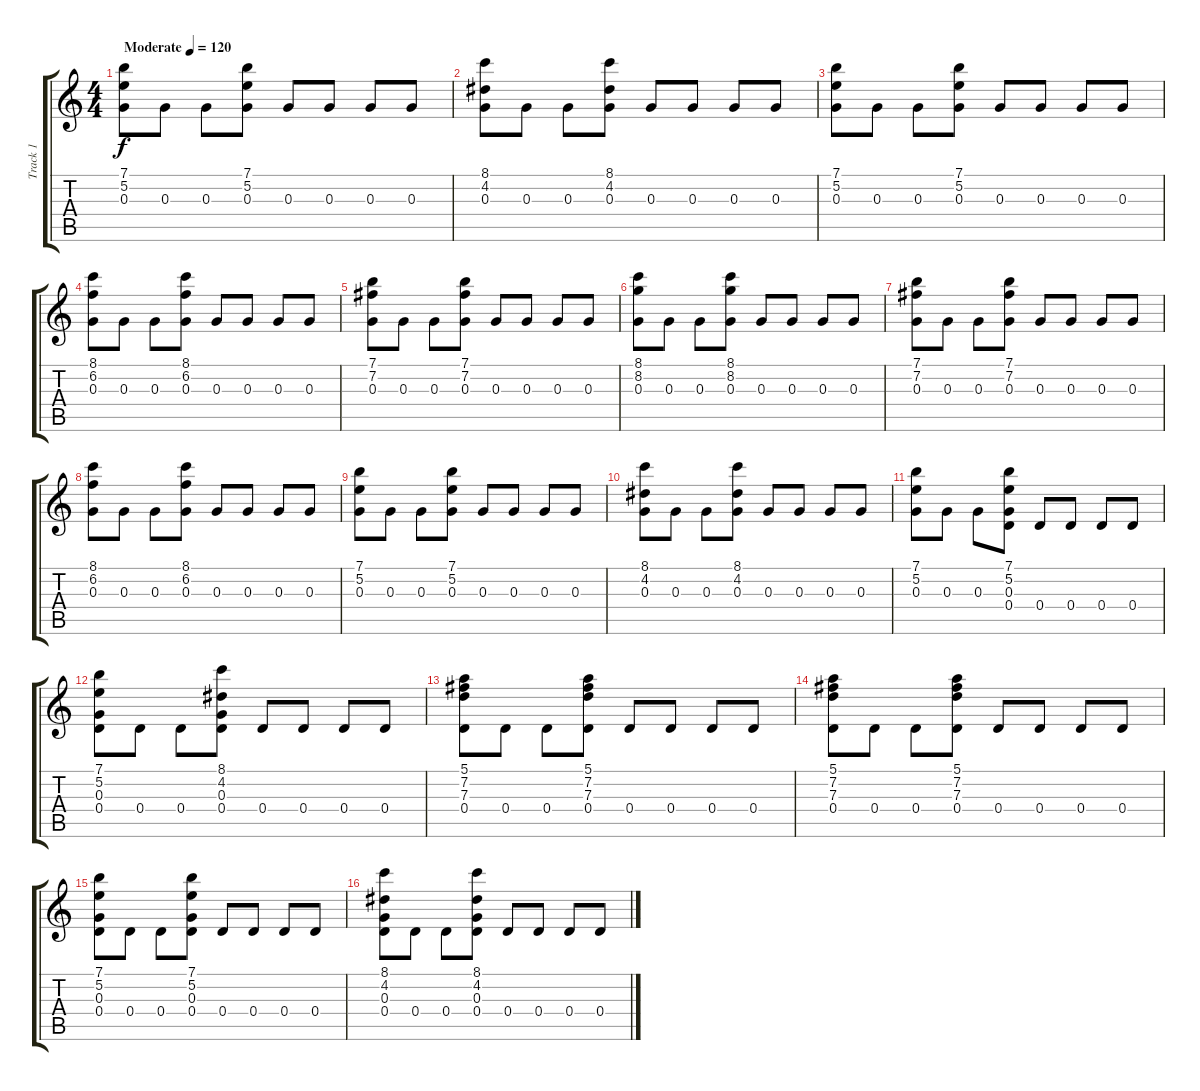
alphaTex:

\track ("Track 1" "Track 1") {instrument acousticguitarsteel}
\staff {score tabs}
\tuning (E4 B3 G3 D3 A2 E2) {hide}
\ts (4 4)
\tempo (120 "Moderate")
\clef g2
\ks c
(7.1 5.2 0.3).8{dy f instrument acousticguitarsteel} 0.3.8 0.3.8 (7.1 5.2 0.3).8 0.3.8 0.3.8 0.3.8 0.3.8 |
(8.1 4.2 0.3).8 0.3.8 0.3.8 (8.1 4.2 0.3).8 0.3.8 0.3.8 0.3.8 0.3.8 |
(7.1 5.2 0.3).8 0.3.8 0.3.8 (7.1 5.2 0.3).8 0.3.8 0.3.8 0.3.8 0.3.8 |
(8.1 6.2 0.3).8 0.3.8 0.3.8 (8.1 6.2 0.3).8 0.3.8 0.3.8 0.3.8 0.3.8 |
(7.1 7.2 0.3).8 0.3.8 0.3.8 (7.1 7.2 0.3).8 0.3.8 0.3.8 0.3.8 0.3.8 |
(8.1 8.2 0.3).8 0.3.8 0.3.8 (8.1 8.2 0.3).8 0.3.8 0.3.8 0.3.8 0.3.8 |
(7.1 7.2 0.3).8 0.3.8 0.3.8 (7.1 7.2 0.3).8 0.3.8 0.3.8 0.3.8 0.3.8 |
(8.1 6.2 0.3).8 0.3.8 0.3.8 (8.1 6.2 0.3).8 0.3.8 0.3.8 0.3.8 0.3.8 |
(7.1 5.2 0.3).8 0.3.8 0.3.8 (7.1 5.2 0.3).8 0.3.8 0.3.8 0.3.8 0.3.8 |
(8.1 4.2 0.3).8 0.3.8 0.3.8 (8.1 4.2 0.3).8 0.3.8 0.3.8 0.3.8 0.3.8 |
(7.1 5.2 0.3).8 0.3.8 0.3.8 (7.1 5.2 0.3 0.4).8 0.4.8 0.4.8 0.4.8 0.4.8 |
(7.1 5.2 0.3 0.4).8 0.4.8 0.4.8 (8.1 4.2 0.3 0.4).8 0.4.8 0.4.8 0.4.8 0.4.8 |
(5.1 7.2 7.3 0.4).8 0.4.8 0.4.8 (5.1 7.2 7.3 0.4).8 0.4.8 0.4.8 0.4.8 0.4.8 |
(5.1 7.2 7.3 0.4).8 0.4.8 0.4.8 (5.1 7.2 7.3 0.4).8 0.4.8 0.4.8 0.4.8 0.4.8 |
(7.1 5.2 0.3 0.4).8 0.4.8 0.4.8 (7.1 5.2 0.3 0.4).8 0.4.8 0.4.8 0.4.8 0.4.8 |
(8.1 4.2 0.3 0.4).8 0.4.8 0.4.8 (8.1 4.2 0.3 0.4).8 0.4.8 0.4.8 0.4.8 0.4.8
